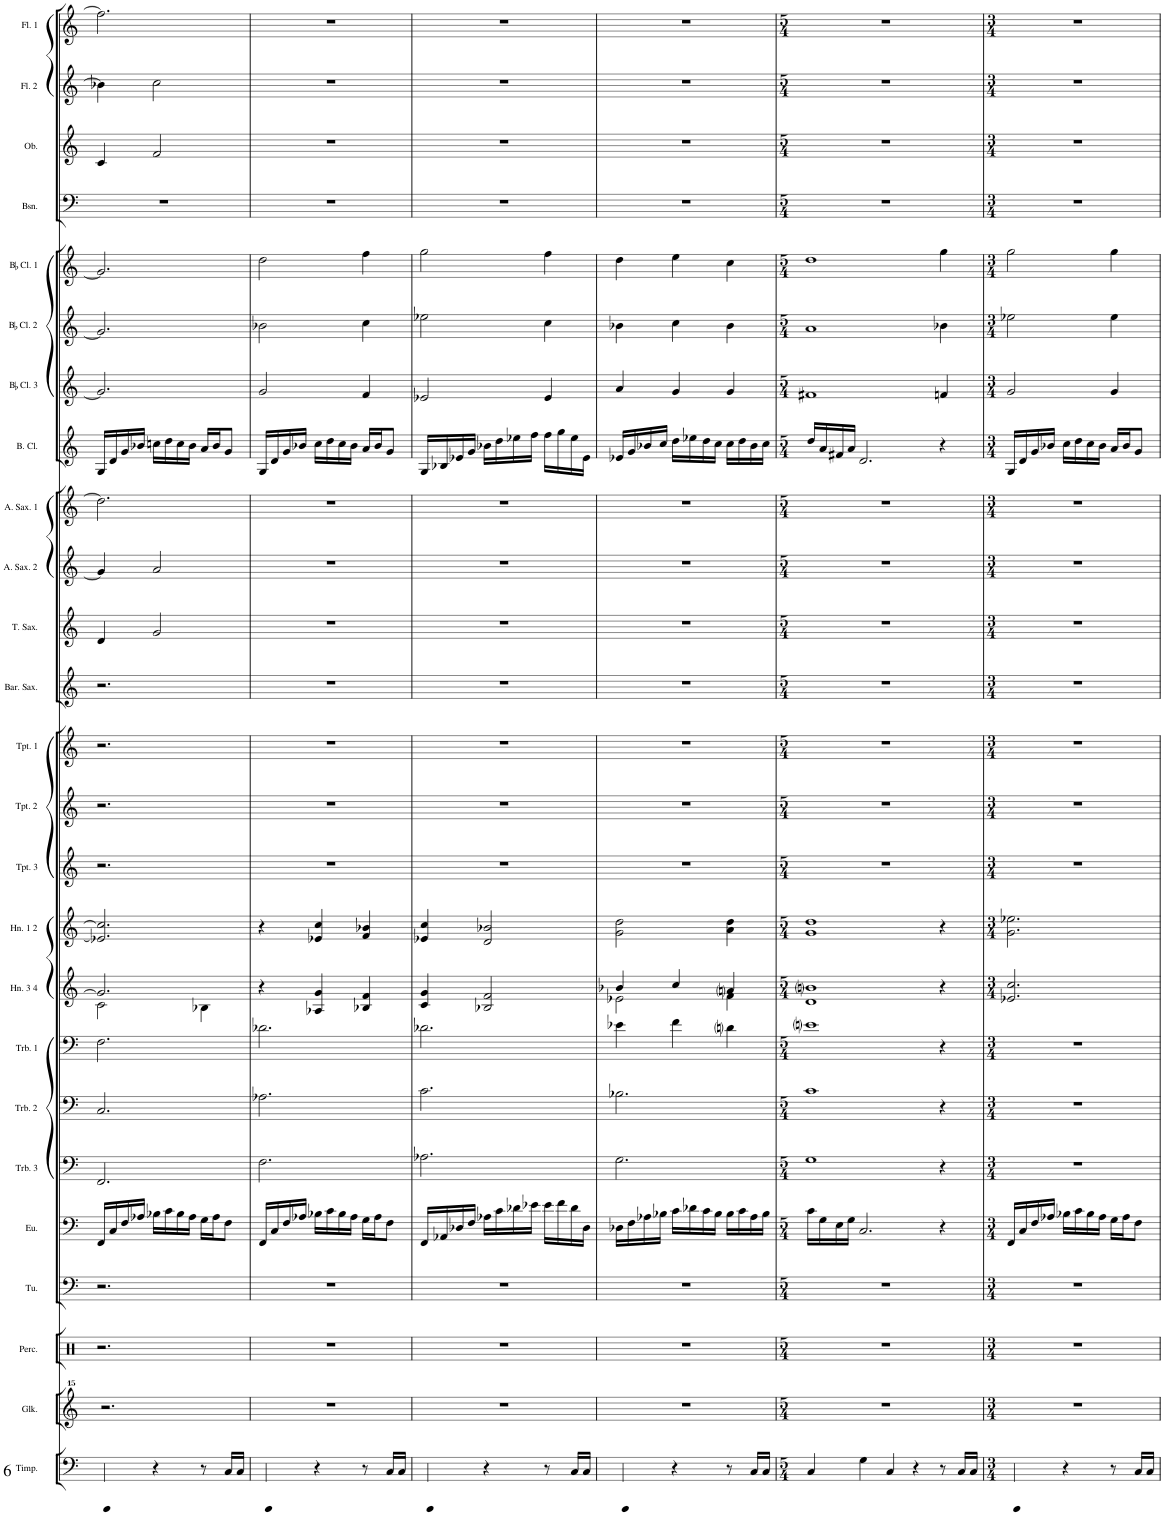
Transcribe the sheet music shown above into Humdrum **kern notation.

**kern	**kern	**kern	**kern	**kern	**kern	**kern	**kern	**kern	**kern	**kern	**kern	**kern	**kern	**kern	**kern	**kern	**kern	**kern	**kern	**kern	**kern	**kern	**kern	**kern
*part25	*part24	*part23	*part22	*part21	*part20	*part19	*part18	*part17	*part16	*part15	*part14	*part13	*part12	*part11	*part10	*part9	*part8	*part7	*part6	*part5	*part4	*part3	*part2	*part1
*staff25	*staff24	*staff23	*staff22	*staff21	*staff20	*staff19	*staff18	*staff17	*staff16	*staff15	*staff14	*staff13	*staff12	*staff11	*staff10	*staff9	*staff8	*staff7	*staff6	*staff5	*staff4	*staff3	*staff2	*staff1
*I"Timpani	*I"Glockenspiel	*I"Percussion	*I"Tuba	*I"Euphonium	*I"Trombone 3	*I"Trombone 2	*I"Trombone 1	*I"Horn 3 4	*I"Horn 1 2	*I"BaccidentalFlat Trumpet 3	*I"BaccidentalFlat Trumpet 2	*I"BaccidentalFlat Trumpet 1	*I"Baritone Saxophone	*I"Tenor Saxophone	*I"Alto Saxophone 2	*I"Alto Saxophone 1	*I"Bass Clarinet	*I"BaccidentalFlat Clarinet 3	*I"BaccidentalFlat Clarinet 2	*I"BaccidentalFlat Clarinet 1	*I"Bassoon	*I"Oboe	*I"Flute 2	*I"Flute 1
*I'Timp.	*I'Glk.	*I'Perc.	*I'Tu.	*I'Eu.	*I'Trb. 3	*I'Trb. 2	*I'Trb. 1	*I'Hn. 3 4	*I'Hn. 1 2	*I'Tpt. 3	*I'Tpt. 2	*I'Tpt. 1	*I'Bar. Sax.	*I'T. Sax.	*I'A. Sax. 2	*I'A. Sax. 1	*I'B. Cl.	*I'BaccidentalFlat Cl. 3	*I'BaccidentalFlat Cl. 2	*I'BaccidentalFlat Cl. 1	*I'Bsn.	*I'Ob.	*I'Fl. 2	*I'Fl. 1
!!LO:PB:g=z
*clefF4	*clefG^^2	*clefX	*clefF4	*clefF4	*clefF4	*clefF4	*clefF4	*clefG2	*clefG2	*clefG2	*clefG2	*clefG2	*clefG2	*clefG2	*clefG2	*clefG2	*clefG2	*clefG2	*clefG2	*clefG2	*clefF4	*clefG2	*clefG2	*clefG2
*	*	*	*	*	*	*	*	*Trd4c7	*Trd4c7	*Trd1c2	*Trd1c2	*Trd1c2	*Trd12c21	*Trd8c14	*Trd5c9	*Trd5c9	*Trd8c14	*Trd1c2	*Trd1c2	*Trd1c2	*	*	*	*
*k[]	*k[]	*k[]	*k[]	*k[]	*k[]	*k[]	*k[]	*k[]	*k[]	*k[]	*k[]	*k[]	*k[]	*k[]	*k[]	*k[]	*k[]	*k[]	*k[]	*k[]	*k[]	*k[]	*k[]	*k[]
*M3/4	*M3/4	*M3/4	*M3/4	*M3/4	*M3/4	*M3/4	*M3/4	*M3/4	*M3/4	*M3/4	*M3/4	*M3/4	*M3/4	*M3/4	*M3/4	*M3/4	*M3/4	*M3/4	*M3/4	*M3/4	*M3/4	*M3/4	*M3/4	*M3/4
=30	=30	=30	=30	=30	=30	=30	=30	=30	=30	=30	=30	=30	=30	=30	=30	=30	=30	=30	=30	=30	=30	=30	=30	=30
*	*	*	*	*	*	*	*	*^	*	*	*	*	*	*	*	*	*	*	*	*	*	*	*	*
4FF/	2.r	2.r	2.r	16FF/LL	2.FF/	2.C/	2.F\	2.g/]	2c\	2.e-X/] 2.cc/]	2.r	2.r	2.r	2.r	4d/	4g/]	2.dd\]	16G/LL	2.g/]	2.g/]	2.g/]	2.r	4c/	4b-X\]	2.ff\]
.	.	.	.	16C/	.	.	.	.	.	.	.	.	.	.	.	.	.	16d/	.	.	.	.	.	.	.
.	.	.	.	16F/	.	.	.	.	.	.	.	.	.	.	.	.	.	16g/	.	.	.	.	.	.	.
.	.	.	.	16A-X/JJ	.	.	.	.	.	.	.	.	.	.	.	.	.	16b-X/JJ	.	.	.	.	.	.	.
4r	.	.	.	16B-X\LL	.	.	.	.	.	.	.	.	.	.	2g/	2a/	.	16ccn\LL	.	.	.	.	2f/	2cc\	.
.	.	.	.	16c\	.	.	.	.	.	.	.	.	.	.	.	.	.	16dd\	.	.	.	.	.	.	.
.	.	.	.	16B-\	.	.	.	.	.	.	.	.	.	.	.	.	.	16cc\	.	.	.	.	.	.	.
.	.	.	.	16A-\JJ	.	.	.	.	.	.	.	.	.	.	.	.	.	16b-\JJ	.	.	.	.	.	.	.
8r	.	.	.	16G\LL	.	.	.	.	4B-X\	.	.	.	.	.	.	.	.	16a/LL	.	.	.	.	.	.	.
.	.	.	.	16A-\J	.	.	.	.	.	.	.	.	.	.	.	.	.	16b-/J	.	.	.	.	.	.	.
16C/LL	.	.	.	8F\J	.	.	.	.	.	.	.	.	.	.	.	.	.	8g/J	.	.	.	.	.	.	.
16C/JJ	.	.	.	.	.	.	.	.	.	.	.	.	.	.	.	.	.	.	.	.	.	.	.	.	.
*	*	*	*	*	*	*	*	*v	*v	*	*	*	*	*	*	*	*	*	*	*	*	*	*	*	*
=31	=31	=31	=31	=31	=31	=31	=31	=31	=31	=31	=31	=31	=31	=31	=31	=31	=31	=31	=31	=31	=31	=31	=31	=31
4FF/	2.r	2.r	2.r	16FF/LL	2.F\	2.A-X\	2.d-X\	4r	4r	2.r	2.r	2.r	2.r	2.r	2.r	2.r	16G/LL	2g/	2b-X\	2dd\	2.r	2.r	2.r	2.r
.	.	.	.	16C/	.	.	.	.	.	.	.	.	.	.	.	.	16d/	.	.	.	.	.	.	.
.	.	.	.	16F/	.	.	.	.	.	.	.	.	.	.	.	.	16g/	.	.	.	.	.	.	.
.	.	.	.	16A-X/JJ	.	.	.	.	.	.	.	.	.	.	.	.	16b-X/JJ	.	.	.	.	.	.	.
4r	.	.	.	16B-X\LL	.	.	.	4A-X/ 4g/	4e-X/ 4cc/	.	.	.	.	.	.	.	16cc\LL	.	.	.	.	.	.	.
.	.	.	.	16c\	.	.	.	.	.	.	.	.	.	.	.	.	16dd\	.	.	.	.	.	.	.
.	.	.	.	16B-\	.	.	.	.	.	.	.	.	.	.	.	.	16cc\	.	.	.	.	.	.	.
.	.	.	.	16A-\JJ	.	.	.	.	.	.	.	.	.	.	.	.	16b-\JJ	.	.	.	.	.	.	.
8r	.	.	.	16G\LL	.	.	.	4B-X/ 4f/	4f/ 4b-X/	.	.	.	.	.	.	.	16a/LL	4f/	4cc\	4ff\	.	.	.	.
.	.	.	.	16A-\J	.	.	.	.	.	.	.	.	.	.	.	.	16b-/J	.	.	.	.	.	.	.
16C/LL	.	.	.	8F\J	.	.	.	.	.	.	.	.	.	.	.	.	8g/J	.	.	.	.	.	.	.
16C/JJ	.	.	.	.	.	.	.	.	.	.	.	.	.	.	.	.	.	.	.	.	.	.	.	.
=32	=32	=32	=32	=32	=32	=32	=32	=32	=32	=32	=32	=32	=32	=32	=32	=32	=32	=32	=32	=32	=32	=32	=32	=32
4FF/	2.r	2.r	2.r	16FF/LL	2.A-X\	2.c\	2.d-X\	4c/ 4g/	4e-X/ 4cc/	2.r	2.r	2.r	2.r	2.r	2.r	2.r	16G/LL	2e-X/	2ee-X\	2gg\	2.r	2.r	2.r	2.r
.	.	.	.	16AA-X/	.	.	.	.	.	.	.	.	.	.	.	.	16B-X/	.	.	.	.	.	.	.
.	.	.	.	16D-X/	.	.	.	.	.	.	.	.	.	.	.	.	16e-X/	.	.	.	.	.	.	.
.	.	.	.	16F/JJ	.	.	.	.	.	.	.	.	.	.	.	.	16g/JJ	.	.	.	.	.	.	.
4r	.	.	.	16A-X\LL	.	.	.	2B-X/ 2f/	2d/ 2b-X/	.	.	.	.	.	.	.	16b-X\LL	.	.	.	.	.	.	.
.	.	.	.	16c\	.	.	.	.	.	.	.	.	.	.	.	.	16dd\	.	.	.	.	.	.	.
.	.	.	.	16d-X\	.	.	.	.	.	.	.	.	.	.	.	.	16ee-X\	.	.	.	.	.	.	.
.	.	.	.	16e-X\JJ	.	.	.	.	.	.	.	.	.	.	.	.	16ff\JJ	.	.	.	.	.	.	.
8r	.	.	.	16e-\LL	.	.	.	.	.	.	.	.	.	.	.	.	16ff\LL	4e-/	4cc\	4ff\	.	.	.	.
.	.	.	.	16f\	.	.	.	.	.	.	.	.	.	.	.	.	16gg\	.	.	.	.	.	.	.
16C/LL	.	.	.	16d-\	.	.	.	.	.	.	.	.	.	.	.	.	16ee-\	.	.	.	.	.	.	.
16C/JJ	.	.	.	16D-\JJ	.	.	.	.	.	.	.	.	.	.	.	.	16e-\JJ	.	.	.	.	.	.	.
=33	=33	=33	=33	=33	=33	=33	=33	=33	=33	=33	=33	=33	=33	=33	=33	=33	=33	=33	=33	=33	=33	=33	=33	=33
*	*	*	*	*	*	*	*	*^	*	*	*	*	*	*	*	*	*	*	*	*	*	*	*	*
4FF/	2.r	2.r	2.r	16D-X\LL	2.G\	2.B-X\	4e-X\	4b-X/	2e-X\	2g\ 2dd\	2.r	2.r	2.r	2.r	2.r	2.r	2.r	16e-X/LL	4a/	4b-X\	4dd\	2.r	2.r	2.r	2.r
.	.	.	.	16F\	.	.	.	.	.	.	.	.	.	.	.	.	.	16g/	.	.	.	.	.	.	.
.	.	.	.	16A-X\	.	.	.	.	.	.	.	.	.	.	.	.	.	16b-X/	.	.	.	.	.	.	.
.	.	.	.	16B-X\JJ	.	.	.	.	.	.	.	.	.	.	.	.	.	16cc/JJ	.	.	.	.	.	.	.
4r	.	.	.	16c\LL	.	.	4f\	4cc/	.	.	.	.	.	.	.	.	.	16dd\LL	4g/	4cc\	4ee\	.	.	.	.
.	.	.	.	16d-X\	.	.	.	.	.	.	.	.	.	.	.	.	.	16ee-X\	.	.	.	.	.	.	.
.	.	.	.	16c\	.	.	.	.	.	.	.	.	.	.	.	.	.	16dd\	.	.	.	.	.	.	.
.	.	.	.	16B-\JJ	.	.	.	.	.	.	.	.	.	.	.	.	.	16cc\JJ	.	.	.	.	.	.	.
8r	.	.	.	16B-\LL	.	.	4dni\	4ani/	4f\	4a\ 4dd\	.	.	.	.	.	.	.	16cc\LL	4g/	4b-\	4cc\	.	.	.	.
.	.	.	.	16c\	.	.	.	.	.	.	.	.	.	.	.	.	.	16dd\	.	.	.	.	.	.	.
16C/LL	.	.	.	16A-\	.	.	.	.	.	.	.	.	.	.	.	.	.	16b-\	.	.	.	.	.	.	.
16C/JJ	.	.	.	16B-\JJ	.	.	.	.	.	.	.	.	.	.	.	.	.	16cc\JJ	.	.	.	.	.	.	.
*	*	*	*	*	*	*	*	*v	*v	*	*	*	*	*	*	*	*	*	*	*	*	*	*	*	*
=34	=34	=34	=34	=34	=34	=34	=34	=34	=34	=34	=34	=34	=34	=34	=34	=34	=34	=34	=34	=34	=34	=34	=34	=34
*M5/4	*M5/4	*M5/4	*M5/4	*M5/4	*M5/4	*M5/4	*M5/4	*M5/4	*M5/4	*M5/4	*M5/4	*M5/4	*M5/4	*M5/4	*M5/4	*M5/4	*M5/4	*M5/4	*M5/4	*M5/4	*M5/4	*M5/4	*M5/4	*M5/4
4C/	4%5r	4%5r	4%5r	16c\LL	1G	1c	1eni	1d 1bni	1g 1dd	4%5r	4%5r	4%5r	4%5r	4%5r	4%5r	4%5r	16dd/LL	1f#X	1a	1dd	4%5r	4%5r	4%5r	4%5r
.	.	.	.	16G\	.	.	.	.	.	.	.	.	.	.	.	.	16a/	.	.	.	.	.	.	.
.	.	.	.	16E\	.	.	.	.	.	.	.	.	.	.	.	.	16f#X/	.	.	.	.	.	.	.
.	.	.	.	16G\JJ	.	.	.	.	.	.	.	.	.	.	.	.	16a/JJ	.	.	.	.	.	.	.
4G\	.	.	.	2.C/	.	.	.	.	.	.	.	.	.	.	.	.	2.d/	.	.	.	.	.	.	.
4C/	.	.	.	.	.	.	.	.	.	.	.	.	.	.	.	.	.	.	.	.	.	.	.	.
4r	.	.	.	.	.	.	.	.	.	.	.	.	.	.	.	.	.	.	.	.	.	.	.	.
8r	.	.	.	4r	4r	4r	4r	4r	4r	.	.	.	.	.	.	.	4r	4fn/	4b-X\	4gg\	.	.	.	.
16C/LL	.	.	.	.	.	.	.	.	.	.	.	.	.	.	.	.	.	.	.	.	.	.	.	.
16C/JJ	.	.	.	.	.	.	.	.	.	.	.	.	.	.	.	.	.	.	.	.	.	.	.	.
=35	=35	=35	=35	=35	=35	=35	=35	=35	=35	=35	=35	=35	=35	=35	=35	=35	=35	=35	=35	=35	=35	=35	=35	=35
*M3/4	*M3/4	*M3/4	*M3/4	*M3/4	*M3/4	*M3/4	*M3/4	*M3/4	*M3/4	*M3/4	*M3/4	*M3/4	*M3/4	*M3/4	*M3/4	*M3/4	*M3/4	*M3/4	*M3/4	*M3/4	*M3/4	*M3/4	*M3/4	*M3/4
4FF/	2.r	2.r	2.r	16FF/LL	2.r	2.r	2.r	2.e-X/ 2.cc/	2.g\ 2.ee-X\	2.r	2.r	2.r	2.r	2.r	2.r	2.r	16G/LL	2g/	2ee-X\	2gg\	2.r	2.r	2.r	2.r
.	.	.	.	16C/	.	.	.	.	.	.	.	.	.	.	.	.	16d/	.	.	.	.	.	.	.
.	.	.	.	16F/	.	.	.	.	.	.	.	.	.	.	.	.	16g/	.	.	.	.	.	.	.
.	.	.	.	16A-X/JJ	.	.	.	.	.	.	.	.	.	.	.	.	16b-X/JJ	.	.	.	.	.	.	.
4r	.	.	.	16B-X\LL	.	.	.	.	.	.	.	.	.	.	.	.	16cc\LL	.	.	.	.	.	.	.
.	.	.	.	16c\	.	.	.	.	.	.	.	.	.	.	.	.	16dd\	.	.	.	.	.	.	.
.	.	.	.	16B-\	.	.	.	.	.	.	.	.	.	.	.	.	16cc\	.	.	.	.	.	.	.
.	.	.	.	16A-\JJ	.	.	.	.	.	.	.	.	.	.	.	.	16b-\JJ	.	.	.	.	.	.	.
8r	.	.	.	16G\LL	.	.	.	.	.	.	.	.	.	.	.	.	16a/LL	4g/	4ee-\	4gg\	.	.	.	.
.	.	.	.	16A-\J	.	.	.	.	.	.	.	.	.	.	.	.	16b-/J	.	.	.	.	.	.	.
16C/LL	.	.	.	8F\J	.	.	.	.	.	.	.	.	.	.	.	.	8g/J	.	.	.	.	.	.	.
16C/JJ	.	.	.	.	.	.	.	.	.	.	.	.	.	.	.	.	.	.	.	.	.	.	.	.
=	=	=	=	=	=	=	=	=	=	=	=	=	=	=	=	=	=	=	=	=	=	=	=	=
*-	*-	*-	*-	*-	*-	*-	*-	*-	*-	*-	*-	*-	*-	*-	*-	*-	*-	*-	*-	*-	*-	*-	*-	*-
